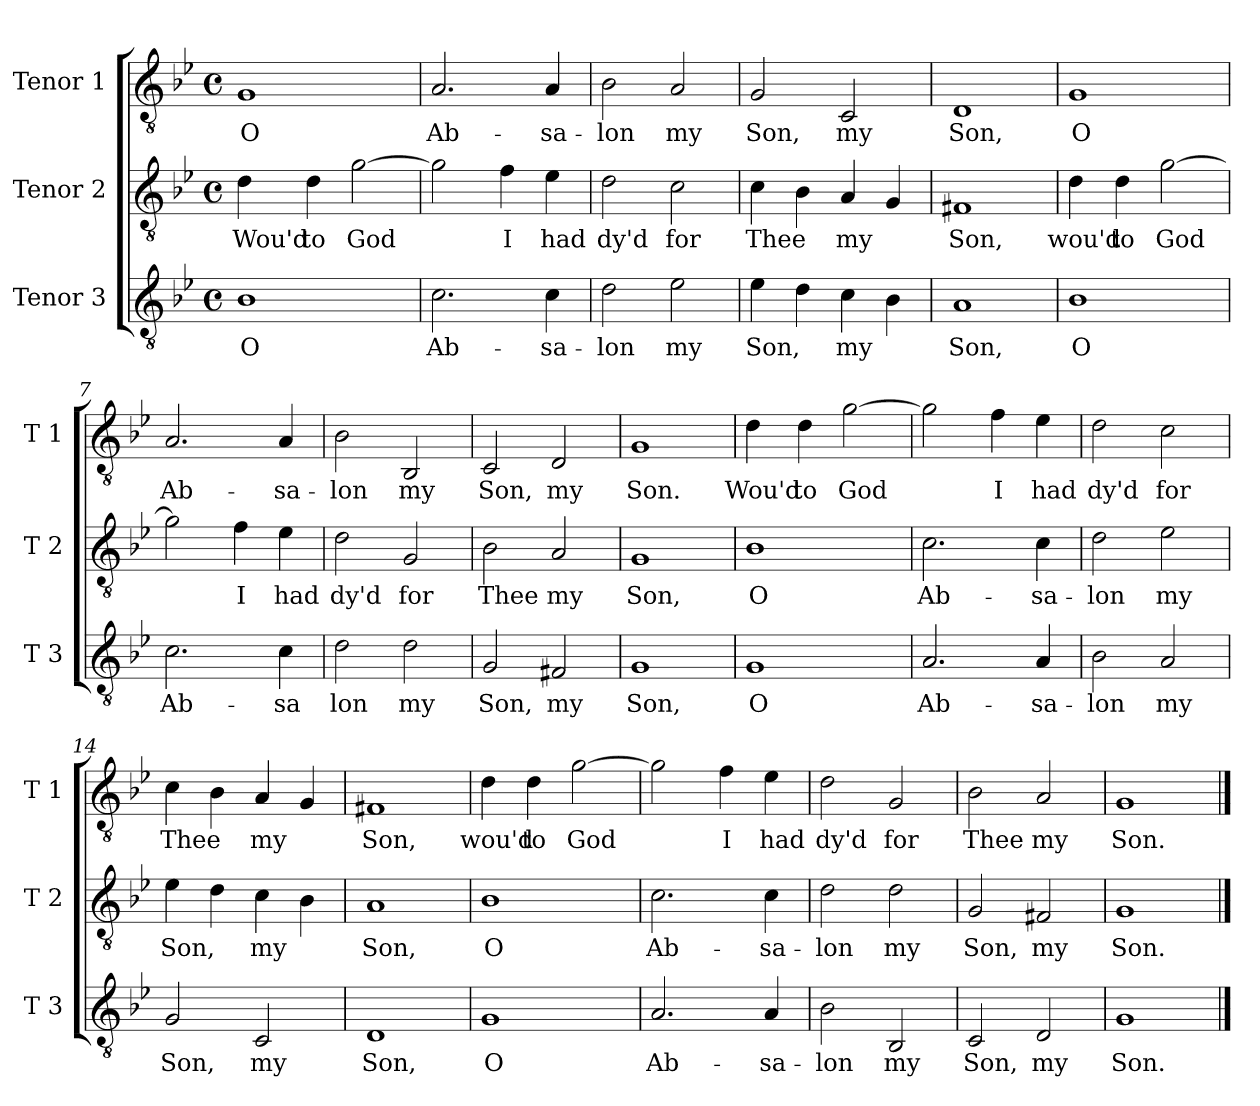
**kern	**text	**kern	**text	**kern	**text
*part3	*part3	*part2	*part2	*part1	*part1
*staff3	*staff3	*staff2	*staff2	*staff1	*staff1
*I"Tenor 3	*	*I"Tenor 2	*	*I"Tenor 1	*
*I'T 3	*	*I'T 2	*	*I'T 1	*
*clefGv2	*	*clefGv2	*	*clefGv2	*
*k[b-e-]	*	*k[b-e-]	*	*k[b-e-]	*
*B-:	*	*B-:	*	*B-:	*
*M4/4	*	*M4/4	*	*M4/4	*
*met(c)	*	*met(c)	*	*met(c)	*
=1	=1	=1	=1	=1	=1
!	!LO:LY:b	!	!LO:LY:b	!	!LO:LY:b
1B-	O	4d\	Wou'd	1G	O
!	!	!	!LO:LY:b	!	!
.	.	4d\	to	.	.
!	!	!	!LO:LY:b	!	!
.	.	[2g\	God	.	.
=2	=2	=2	=2	=2	=2
!	!LO:LY:b	!	!	!	!LO:LY:b
2.c\	Ab-	2g\]	.	2.A/	Ab-
!	!	!	!LO:LY:b	!	!
.	.	4f\	I	.	.
!	!LO:LY:b	!	!LO:LY:b	!	!LO:LY:b
4c\	-sa-	4e-\	had	4A/	-sa-
=3	=3	=3	=3	=3	=3
!	!LO:LY:b	!	!LO:LY:b	!	!LO:LY:b
2d\	-lon	2d\	dy'd	2B-\	-lon
!	!LO:LY:b	!	!LO:LY:b	!	!LO:LY:b
2e-\	my	2c\	for	2A/	my
=4	=4	=4	=4	=4	=4
!	!LO:LY:b	!	!LO:LY:b	!	!LO:LY:b
4e-\	Son,	4c\	Thee	2G/	Son,
4d\	.	4B-\	.	.	.
!	!LO:LY:b	!	!LO:LY:b	!	!LO:LY:b
4c\	my	4A/	my	2C/	my
4B-\	.	4G/	.	.	.
=5	=5	=5	=5	=5	=5
!	!LO:LY:b	!	!LO:LY:b	!	!LO:LY:b
1A	Son,	1F#X	Son,	1D	Son,
!!LO:LB:g=z
=6	=6	=6	=6	=6	=6
!	!LO:LY:b	!	!LO:LY:b	!	!LO:LY:b
1B-	O	4d\	wou'd	1G	O
!	!	!	!LO:LY:b	!	!
.	.	4d\	to	.	.
!	!	!	!LO:LY:b	!	!
.	.	[2g\	God	.	.
=7	=7	=7	=7	=7	=7
!	!LO:LY:b	!	!	!	!LO:LY:b
2.c\	Ab-	2g\]	.	2.A/	Ab-
!	!	!	!LO:LY:b	!	!
.	.	4f\	I	.	.
!	!LO:LY:b	!	!LO:LY:b	!	!LO:LY:b
4c\	-sa	4e-\	had	4A/	-sa-
=8	=8	=8	=8	=8	=8
!	!LO:LY:b	!	!LO:LY:b	!	!LO:LY:b
2d\	lon	2d\	dy'd	2B-\	-lon
!	!LO:LY:b	!	!LO:LY:b	!	!LO:LY:b
2d\	my	2G/	for	2BB-/	my
=9	=9	=9	=9	=9	=9
!	!LO:LY:b	!	!LO:LY:b	!	!LO:LY:b
2G/	Son,	2B-\	Thee	2C/	Son,
!	!LO:LY:b	!	!LO:LY:b	!	!LO:LY:b
2F#X/	my	2A/	my	2D/	my
=10	=10	=10	=10	=10	=10
!	!LO:LY:b	!	!LO:LY:b	!	!LO:LY:b
1G	Son,	1G	Son,	1G	Son.
!!LO:LB:g=z
=11	=11	=11	=11	=11	=11
!	!LO:LY:b	!	!LO:LY:b	!	!LO:LY:b
1G	O	1B-	O	4d\	Wou'd
!	!	!	!	!	!LO:LY:b
.	.	.	.	4d\	to
!	!	!	!	!	!LO:LY:b
.	.	.	.	[2g\	God
=12	=12	=12	=12	=12	=12
!	!LO:LY:b	!	!LO:LY:b	!	!
2.A/	Ab-	2.c\	Ab-	2g\]	.
!	!	!	!	!	!LO:LY:b
.	.	.	.	4f\	I
!	!LO:LY:b	!	!LO:LY:b	!	!LO:LY:b
4A/	-sa-	4c\	-sa-	4e-\	had
=13	=13	=13	=13	=13	=13
!	!LO:LY:b	!	!LO:LY:b	!	!LO:LY:b
2B-\	-lon	2d\	-lon	2d\	dy'd
!	!LO:LY:b	!	!LO:LY:b	!	!LO:LY:b
2A/	my	2e-\	my	2c\	for
=14	=14	=14	=14	=14	=14
!	!LO:LY:b	!	!LO:LY:b	!	!LO:LY:b
2G/	Son,	4e-\	Son,	4c\	Thee
.	.	4d\	.	4B-\	.
!	!LO:LY:b	!	!LO:LY:b	!	!LO:LY:b
2C/	my	4c\	my	4A/	my
.	.	4B-\	.	4G/	.
=15	=15	=15	=15	=15	=15
!	!LO:LY:b	!	!LO:LY:b	!	!LO:LY:b
1D	Son,	1A	Son,	1F#X	Son,
!!LO:LB:g=z
=16	=16	=16	=16	=16	=16
!	!LO:LY:b	!	!LO:LY:b	!	!LO:LY:b
1G	O	1B-	O	4d\	wou'd
!	!	!	!	!	!LO:LY:b
.	.	.	.	4d\	to
!	!	!	!	!	!LO:LY:b
.	.	.	.	[2g\	God
=17	=17	=17	=17	=17	=17
!	!LO:LY:b	!	!LO:LY:b	!	!
2.A/	Ab-	2.c\	Ab-	2g\]	.
!	!	!	!	!	!LO:LY:b
.	.	.	.	4f\	I
!	!LO:LY:b	!	!LO:LY:b	!	!LO:LY:b
4A/	-sa-	4c\	-sa-	4e-\	had
=18	=18	=18	=18	=18	=18
!	!LO:LY:b	!	!LO:LY:b	!	!LO:LY:b
2B-\	-lon	2d\	-lon	2d\	dy'd
!	!LO:LY:b	!	!LO:LY:b	!	!LO:LY:b
2BB-/	my	2d\	my	2G/	for
=19	=19	=19	=19	=19	=19
!	!LO:LY:b	!	!LO:LY:b	!	!LO:LY:b
2C/	Son,	2G/	Son,	2B-\	Thee
!	!LO:LY:b	!	!LO:LY:b	!	!LO:LY:b
2D/	my	2F#X/	my	2A/	my
=20	=20	=20	=20	=20	=20
!	!LO:LY:b	!	!LO:LY:b	!	!LO:LY:b
1G	Son.	1G	Son.	1G	Son.
==	==	==	==	==	==
*-	*-	*-	*-	*-	*-
